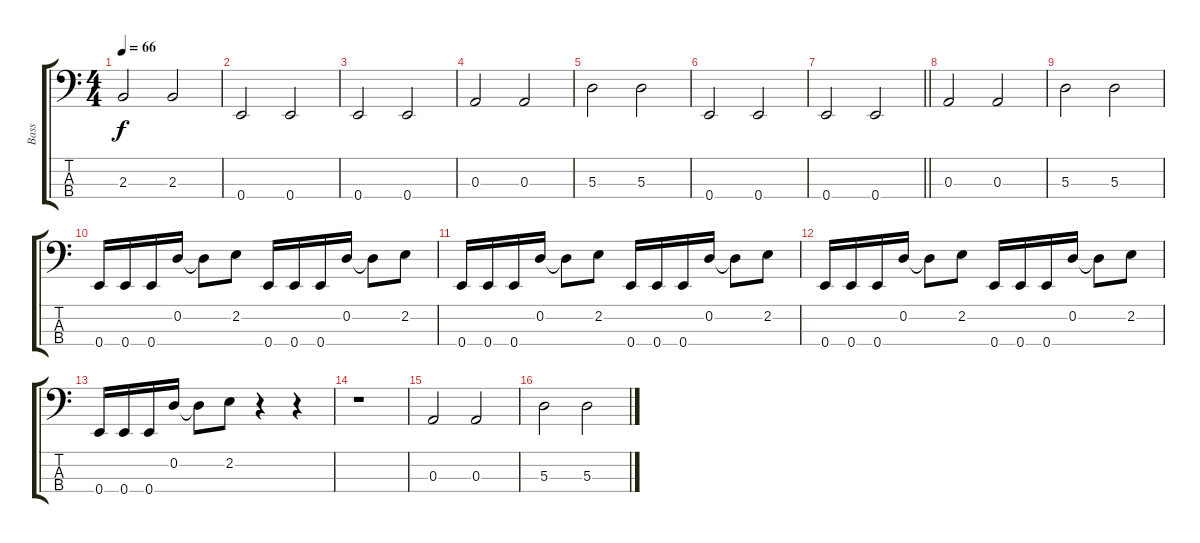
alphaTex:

\track ("Bass" "Bass") {instrument electricbassfinger}
\staff {score tabs}
\tuning (G2 D2 A1 E1) {hide}
\ts (4 4)
\tempo 66
\clef f4
\ks c
2.3.2{dy f} 2.3.2 |
0.4.2 0.4.2 |
0.4.2 0.4.2 |
0.3.2 0.3.2 |
5.3.2 5.3.2 |
0.4.2 0.4.2 |
\barLineRight lightlight
0.4.2 0.4.2 |
0.3.2 0.3.2 |
5.3.2 5.3.2 |
0.4.16 0.4.16 0.4.16 0.2.16 0.2{t}.8 2.2.8 0.4.16 0.4.16 0.4.16 0.2.16 0.2{t}.8 2.2.8 |
0.4.16 0.4.16 0.4.16 0.2.16 0.2{t}.8 2.2.8 0.4.16 0.4.16 0.4.16 0.2.16 0.2{t}.8 2.2.8 |
0.4.16 0.4.16 0.4.16 0.2.16 0.2{t}.8 2.2.8 0.4.16 0.4.16 0.4.16 0.2.16 0.2{t}.8 2.2.8 |
0.4.16 0.4.16 0.4.16 0.2.16 0.2{t}.8 2.2.8 r.4 r.4 |
r.1 |
0.3.2 0.3.2 |
5.3.2 5.3.2
